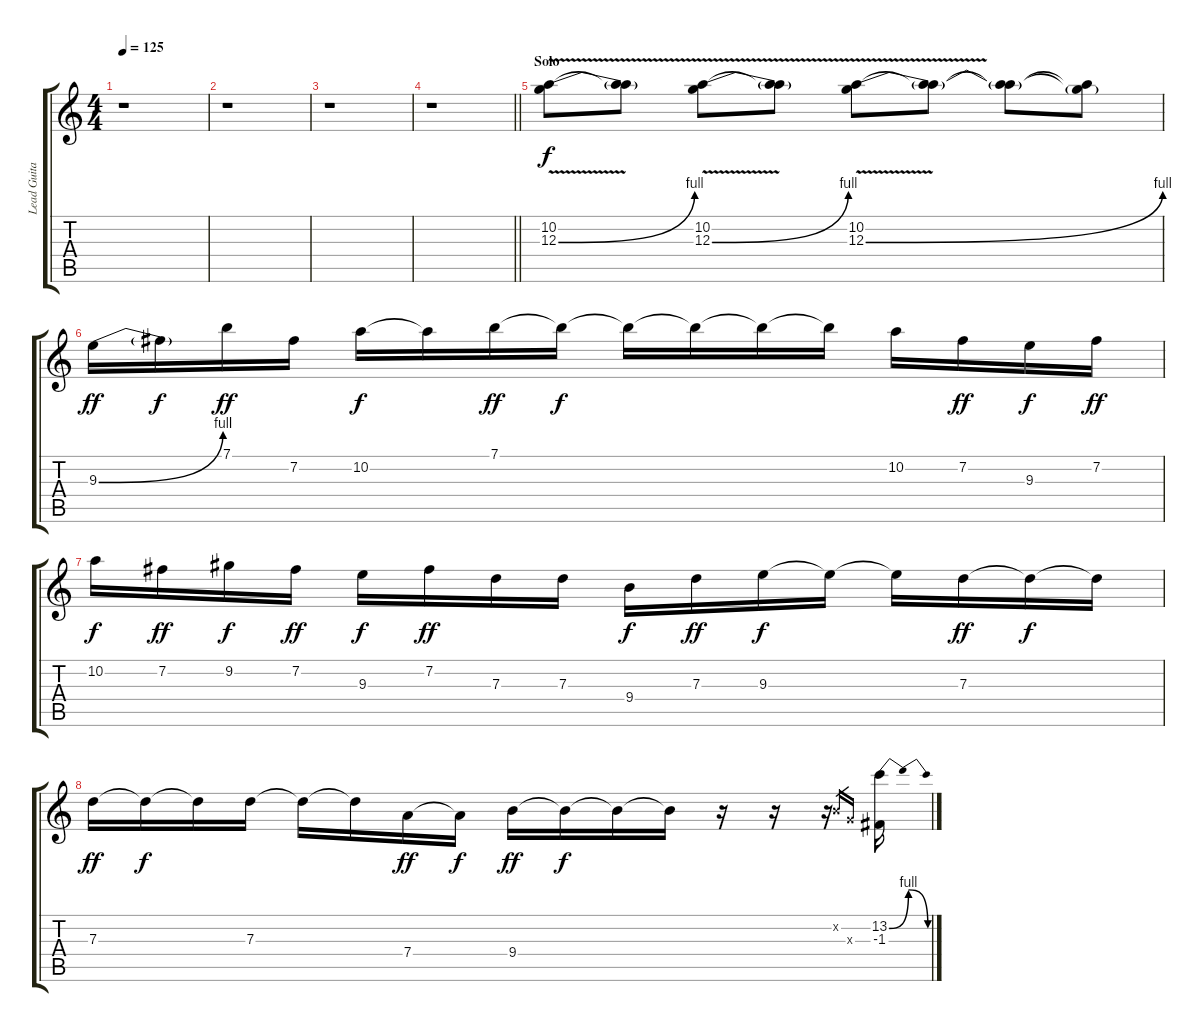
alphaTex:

\track ("Lead Guitar" "Lead Guita") {mute instrument overdrivenguitar}
\staff {score tabs}
\tuning (E4 B3 G3 D3 A2 E2) {hide}
\ts (4 4)
\tempo 125
\clef g2
\ks c
r.1{dy f} |
r.1 |
r.1 |
\barLineRight lightlight
r.1 |
\section ("" "Solo")
(10.2 12.3{be (bend 0 0 60 4) v}).8{instrument overdrivenguitar} (10.2{t} 12.3{t}).8 (10.2 12.3{be (bend 0 0 60 4) v}).8{instrument overdrivenguitar} (10.2{t} 12.3{t}).8 (10.2 12.3{be (bend 0 0 60 4) v}).8{instrument overdrivenguitar} (10.2{t} 12.3{t}).8 (10.2{t} 12.3{t}).8 (10.2{t} 12.3{t}).8 |
9.3{be (bend 0 0 60 4)}.16{dy ff} 9.3{t}.16{dy f} 7.1.16{dy ff} 7.2.16 10.2.16{dy f} 10.2{t}.16 7.1.16{dy ff} 7.1{t}.16{dy f} 7.1{t}.16 7.1{t}.16 7.1{t}.16 7.1{t}.16 10.2.16 7.2.16{dy ff} 9.3.16{dy f} 7.2.16{dy ff} |
10.2.16{dy f} 7.2.16{dy ff} 9.2.16{dy f} 7.2.16{dy ff} 9.3.16{dy f} 7.2.16{dy ff} 7.3.16 7.3.16 9.4.16{dy f} 7.3.16{dy ff} 9.3.16{dy f} 9.3{t}.16 9.3{t}.16 7.3.16{dy ff} 7.3{t}.16{dy f} 7.3{t}.16 |
7.3.16{dy ff} 7.3{t}.16{dy f} 7.3{t}.16 7.3.16 7.3{t}.16 7.3{t}.16 7.4.16{dy ff} 7.4{t}.16{dy f} 9.4.16{dy ff} 9.4{t}.16{dy f} 9.4{t}.16 9.4{t}.16 r.16 r.16 r.16 0.2{x}.16{gr} 0.3{x}.16{gr} (13.2{be (bendrelease 0 0 15 4 25 4 60 0)} -1.3).16
